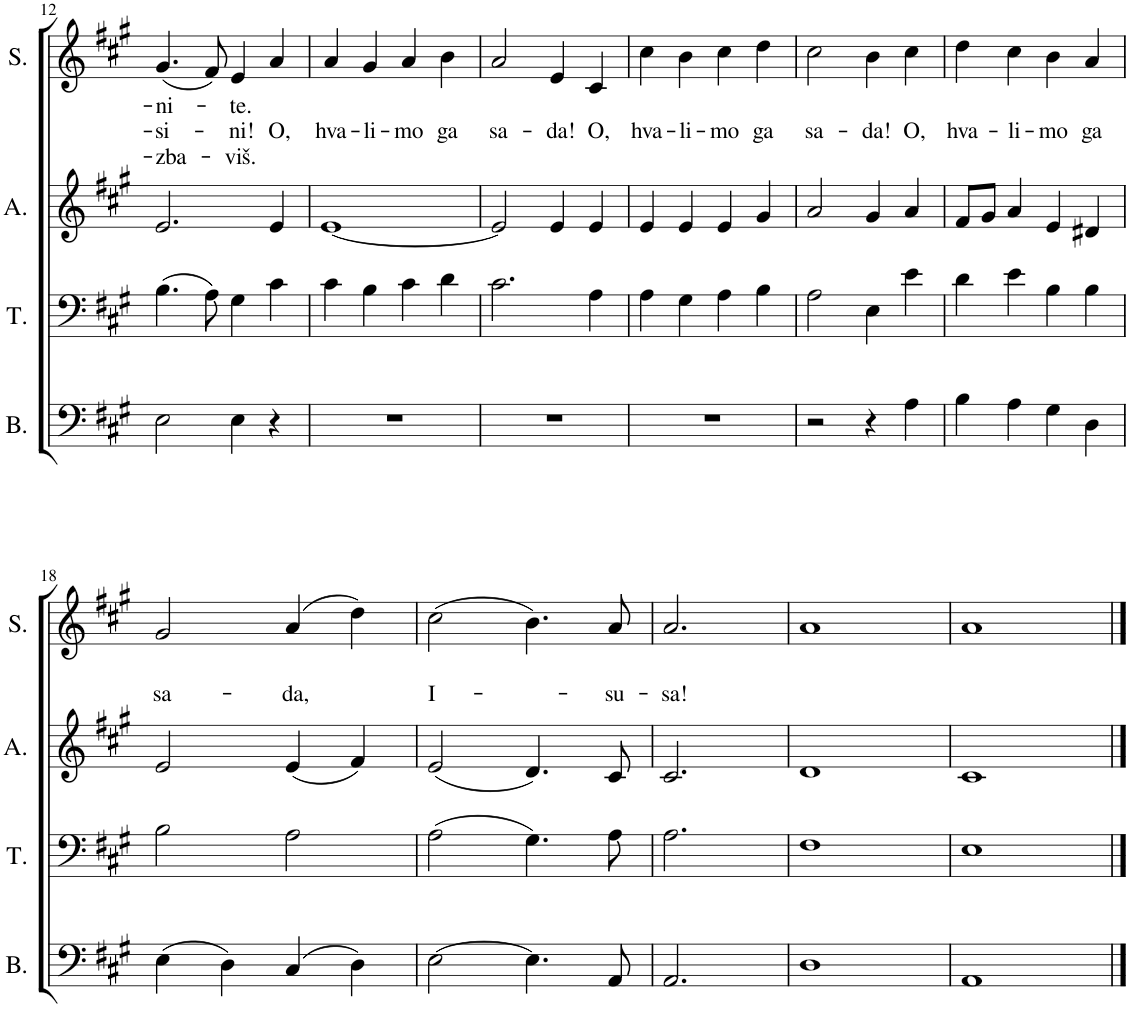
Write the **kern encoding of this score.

**kern	**kern	**kern	**kern	**text	**text	**text
*part4	*part3	*part2	*part1	*part1	*part1	*part1
*staff4	*staff3	*staff2	*staff1	*staff1	*staff1	*staff1
*I"Bass	*I"Tenor	*I"Alto	*I"Soprano	*	*	*
*I'B.	*I'T.	*I'A.	*I'S.	*	*	*
!!LO:PB:g=z
*clefF4	*clefF4	*clefG2	*clefG2	*	*	*
*k[f#c#g#]	*k[f#c#g#]	*k[f#c#g#]	*k[f#c#g#]	*	*	*
*M4/4	*M4/4	*M4/4	*M4/4	*	*	*
*met(c)	*met(c)	*met(c)	*met(c)	*	*	*
=12	=12	=12	=12	=12	=12	=12
!	!	!	!	!LO:LY:b	!LO:LY:b	!LO:LY:b
2E\	(4.B\	2.e/	(4.g#/	-ni-	-si-	-zba-
.	8A\)	.	8f#/)	.	.	.
!	!	!	!	!LO:LY:b	!LO:LY:b	!LO:LY:b
4E\	4G#\	.	4e/	-te.	-ni!	-viš.
!	!	!	!	!	!LO:LY:b	!
4r	4c#\	4e/	4a/	.	O,	.
=13	=13	=13	=13	=13	=13	=13
!	!	!	!	!	!LO:LY:b	!
1r	4c#\	[1e	4a/	.	hva-	.
!	!	!	!	!	!LO:LY:b	!
.	4B\	.	4g#/	.	-li-	.
!	!	!	!	!	!LO:LY:b	!
.	4c#\	.	4a/	.	-mo	.
!	!	!	!	!	!LO:LY:b	!
.	4d\	.	4b\	.	ga	.
=14	=14	=14	=14	=14	=14	=14
!	!	!	!	!	!LO:LY:b	!
1r	2.c#\	2e/]	2a/	.	sa-	.
!	!	!	!	!	!LO:LY:b	!
.	.	4e/	4e/	.	-da!	.
!	!	!	!	!	!LO:LY:b	!
.	4A\	4e/	4c#/	.	O,	.
=15	=15	=15	=15	=15	=15	=15
!	!	!	!	!	!LO:LY:b	!
1r	4A\	4e/	4cc#\	.	hva-	.
!	!	!	!	!	!LO:LY:b	!
.	4G#\	4e/	4b\	.	-li-	.
!	!	!	!	!	!LO:LY:b	!
.	4A\	4e/	4cc#\	.	-mo	.
!	!	!	!	!	!LO:LY:b	!
.	4B\	4g#/	4dd\	.	ga	.
=16	=16	=16	=16	=16	=16	=16
!	!	!	!	!	!LO:LY:b	!
2r	2A\	2a/	2cc#\	.	sa-	.
!	!	!	!	!	!LO:LY:b	!
4r	4E\	4g#/	4b\	.	-da!	.
!	!	!	!	!	!LO:LY:b	!
4A\	4e\	4a/	4cc#\	.	O,	.
=17	=17	=17	=17	=17	=17	=17
!	!	!	!	!	!LO:LY:b	!
4B\	4d\	8f#/L	4dd\	.	hva-	.
.	.	8g#/J	.	.	.	.
!	!	!	!	!	!LO:LY:b	!
4A\	4e\	4a/	4cc#\	.	-li-	.
!	!	!	!	!	!LO:LY:b	!
4G#\	4B\	4e/	4b\	.	-mo	.
!	!	!	!	!	!LO:LY:b	!
4D\	4B\	4d#X/	4a/	.	ga	.
!!LO:LB:g=z
=18	=18	=18	=18	=18	=18	=18
!	!	!	!	!	!LO:LY:b	!
(4E\	2B\	2e/	2g#/	.	sa-	.
4D\)	.	.	.	.	.	.
!	!	!	!	!	!LO:LY:b	!
(4C#/	2A\	(4e/	(4a/	.	-da,	.
4D\)	.	4f#/)	4dd\)	.	.	.
=19	=19	=19	=19	=19	=19	=19
!	!	!	!	!	!LO:LY:b	!
[2E\	(2A\	(2e/	(2cc#\	.	I-	.
4.E\]	4.G#\)	4.d/)	4.b\)	.	.	.
!	!	!	!	!	!LO:LY:b	!
8AA/	8A\	8c#/	8a/	.	-su-	.
=20	=20	=20	=20	=20	=20	=20
!	!	!	!	!	!LO:LY:b	!
2.AA/	2.A\	2.c#/	2.a/	.	-sa!	.
=21	=21	=21	=21	=21	=21	=21
1D	1F#	1d	1a	.	.	.
=22	=22	=22	=22	=22	=22	=22
1AA	1E	1c#	1a	.	.	.
==	==	==	==	==	==	==
*-	*-	*-	*-	*-	*-	*-
